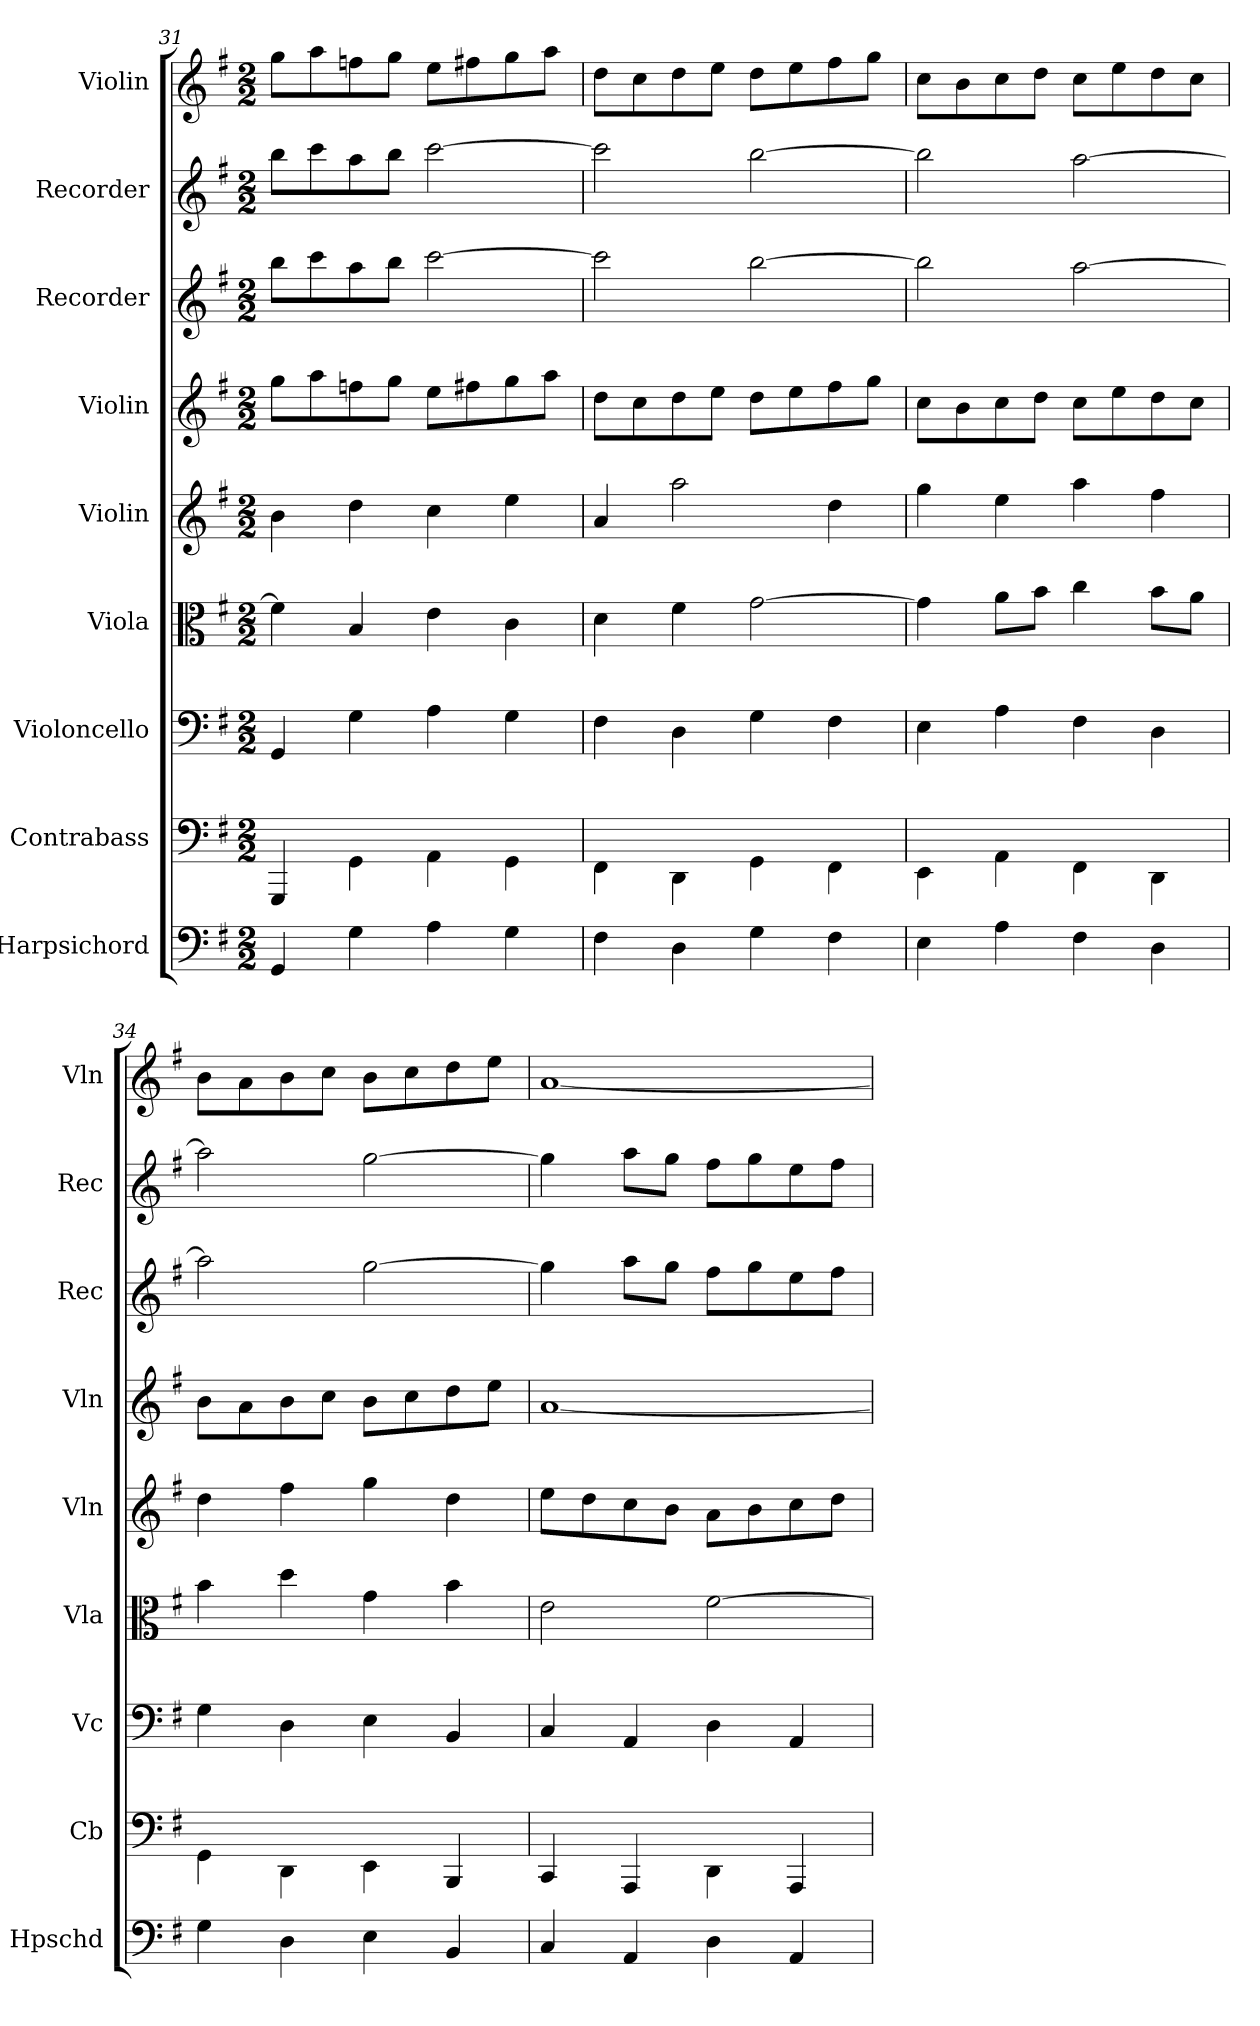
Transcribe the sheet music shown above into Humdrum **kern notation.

**kern	**kern	**kern	**kern	**kern	**kern	**kern	**kern	**kern
*part9	*part8	*part7	*part6	*part5	*part4	*part3	*part2	*part1
*staff9	*staff8	*staff7	*staff6	*staff5	*staff4	*staff3	*staff2	*staff1
*I"Harpsichord	*I"Contrabass	*I"Violoncello	*I"Viola	*I"Violin	*I"Violin	*I"Recorder	*I"Recorder	*I"Violin
*I'Hpschd	*I'Cb	*I'Vc	*I'Vla	*I'Vln	*I'Vln	*I'Rec	*I'Rec	*I'Vln
*clefF4	*clefF4	*clefF4	*clefC3	*clefG2	*clefG2	*clefG2	*clefG2	*clefG2
*	*ITrd7c12	*	*	*	*	*	*	*
*k[f#]	*k[f#]	*k[f#]	*k[f#]	*k[f#]	*k[f#]	*k[f#]	*k[f#]	*k[f#]
*G:	*G:	*G:	*G:	*G:	*G:	*G:	*G:	*G:
*M2/2	*M2/2	*M2/2	*M2/2	*M2/2	*M2/2	*M2/2	*M2/2	*M2/2
=31	=31	=31	=31	=31	=31	=31	=31	=31
4GG/	4GGGG/	4GG/	4f\]	4b\	8gg\L	8bb\L	8bb\L	8gg\L
.	.	.	.	.	8aa\	8ccc\	8ccc\	8aa\
4G\	4GGG\	4G\	4B/	4dd\	8ffn\	8aa\	8aa\	8ffn\
.	.	.	.	.	8gg\J	8bb\J	8bb\J	8gg\J
4A\	4AAA\	4A\	4e\	4cc\	8ee\L	[2ccc\	[2ccc\	8ee\L
.	.	.	.	.	8ff#X\	.	.	8ff#X\
4G\	4GGG\	4G\	4c\	4ee\	8gg\	.	.	8gg\
.	.	.	.	.	8aa\J	.	.	8aa\J
=32	=32	=32	=32	=32	=32	=32	=32	=32
4F#\	4FFF#\	4F#\	4d\	4a/	8dd\L	2ccc\]	2ccc\]	8dd\L
.	.	.	.	.	8cc\	.	.	8cc\
4D\	4DDD\	4D\	4f#\	2aa\	8dd\	.	.	8dd\
.	.	.	.	.	8ee\J	.	.	8ee\J
4G\	4GGG\	4G\	[2g\	.	8dd\L	[2bb\	[2bb\	8dd\L
.	.	.	.	.	8ee\	.	.	8ee\
4F#\	4FFF#\	4F#\	.	4dd\	8ff#\	.	.	8ff#\
.	.	.	.	.	8gg\J	.	.	8gg\J
=33	=33	=33	=33	=33	=33	=33	=33	=33
4E\	4EEE\	4E\	4g\]	4gg\	8cc\L	2bb\]	2bb\]	8cc\L
.	.	.	.	.	8b\	.	.	8b\
4A\	4AAA\	4A\	8a\L	4ee\	8cc\	.	.	8cc\
.	.	.	8b\J	.	8dd\J	.	.	8dd\J
4F#\	4FFF#\	4F#\	4cc\	4aa\	8cc\L	[2aa\	[2aa\	8cc\L
.	.	.	.	.	8ee\	.	.	8ee\
4D\	4DDD\	4D\	8b\L	4ff#\	8dd\	.	.	8dd\
.	.	.	8a\J	.	8cc\J	.	.	8cc\J
=34	=34	=34	=34	=34	=34	=34	=34	=34
4G\	4GGG\	4G\	4b\	4dd\	8b\L	2aa\]	2aa\]	8b\L
.	.	.	.	.	8a\	.	.	8a\
4D\	4DDD\	4D\	4dd\	4ff#\	8b\	.	.	8b\
.	.	.	.	.	8cc\J	.	.	8cc\J
4E\	4EEE\	4E\	4g\	4gg\	8b\L	[2gg\	[2gg\	8b\L
.	.	.	.	.	8cc\	.	.	8cc\
4BB/	4BBBB/	4BB/	4b\	4dd\	8dd\	.	.	8dd\
.	.	.	.	.	8ee\J	.	.	8ee\J
=35	=35	=35	=35	=35	=35	=35	=35	=35
4C/	4CCC/	4C/	2e\	8ee\L	[1a/	4gg\]	4gg\]	[1a/
.	.	.	.	8dd\	.	.	.	.
4AA/	4AAAA/	4AA/	.	8cc\	.	8aa\L	8aa\L	.
.	.	.	.	8b\J	.	8gg\J	8gg\J	.
4D\	4DDD\	4D\	[2f#\	8a\L	.	8ff#\L	8ff#\L	.
.	.	.	.	8b\	.	8gg\	8gg\	.
4AA/	4AAAA/	4AA/	.	8cc\	.	8ee\	8ee\	.
.	.	.	.	8dd\J	.	8ff#\J	8ff#\J	.
=	=	=	=	=	=	=	=	=
*-	*-	*-	*-	*-	*-	*-	*-	*-
